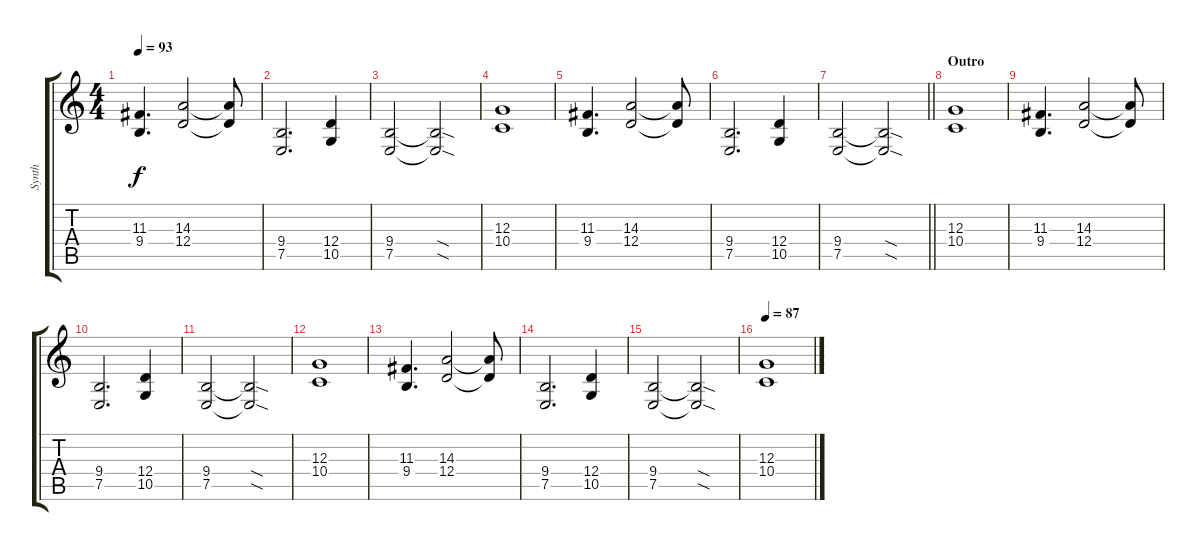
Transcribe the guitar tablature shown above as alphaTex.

\track ("Synth" "Synth") {instrument tremolostrings}
\staff {score tabs}
\tuning (E4 B3 G3 D3 A2 E2) {hide}
\ts (4 4)
\tempo 93
\clef g2
\ks c
(11.3 9.4).4{d dy f} (14.3 12.4).2 (14.3{t} 12.4{t}).8 |
(9.4 7.5).2{d} (12.4 10.5).4 |
(9.4 7.5).2 (9.4{sod t} 7.5{sod t}).2 |
(12.3 10.4).1 |
(11.3 9.4).4{d} (14.3 12.4).2 (14.3{t} 12.4{t}).8 |
(9.4 7.5).2{d} (12.4 10.5).4 |
\barLineRight lightlight
(9.4 7.5).2 (9.4{sod t} 7.5{sod t}).2 |
\section ("" "Outro")
(12.3 10.4).1{volume 10} |
(11.3 9.4).4{d} (14.3 12.4).2 (14.3{t} 12.4{t}).8 |
(9.4 7.5).2{d} (12.4 10.5).4 |
(9.4 7.5).2 (9.4{sod t} 7.5{sod t}).2 |
(12.3 10.4).1{volume 9} |
(11.3 9.4).4{d} (14.3 12.4).2 (14.3{t} 12.4{t}).8 |
(9.4 7.5).2{d} (12.4 10.5).4 |
(9.4 7.5).2 (9.4{sod t} 7.5{sod t}).2 |
\tempo 87
(12.3 10.4).1{volume 8}
